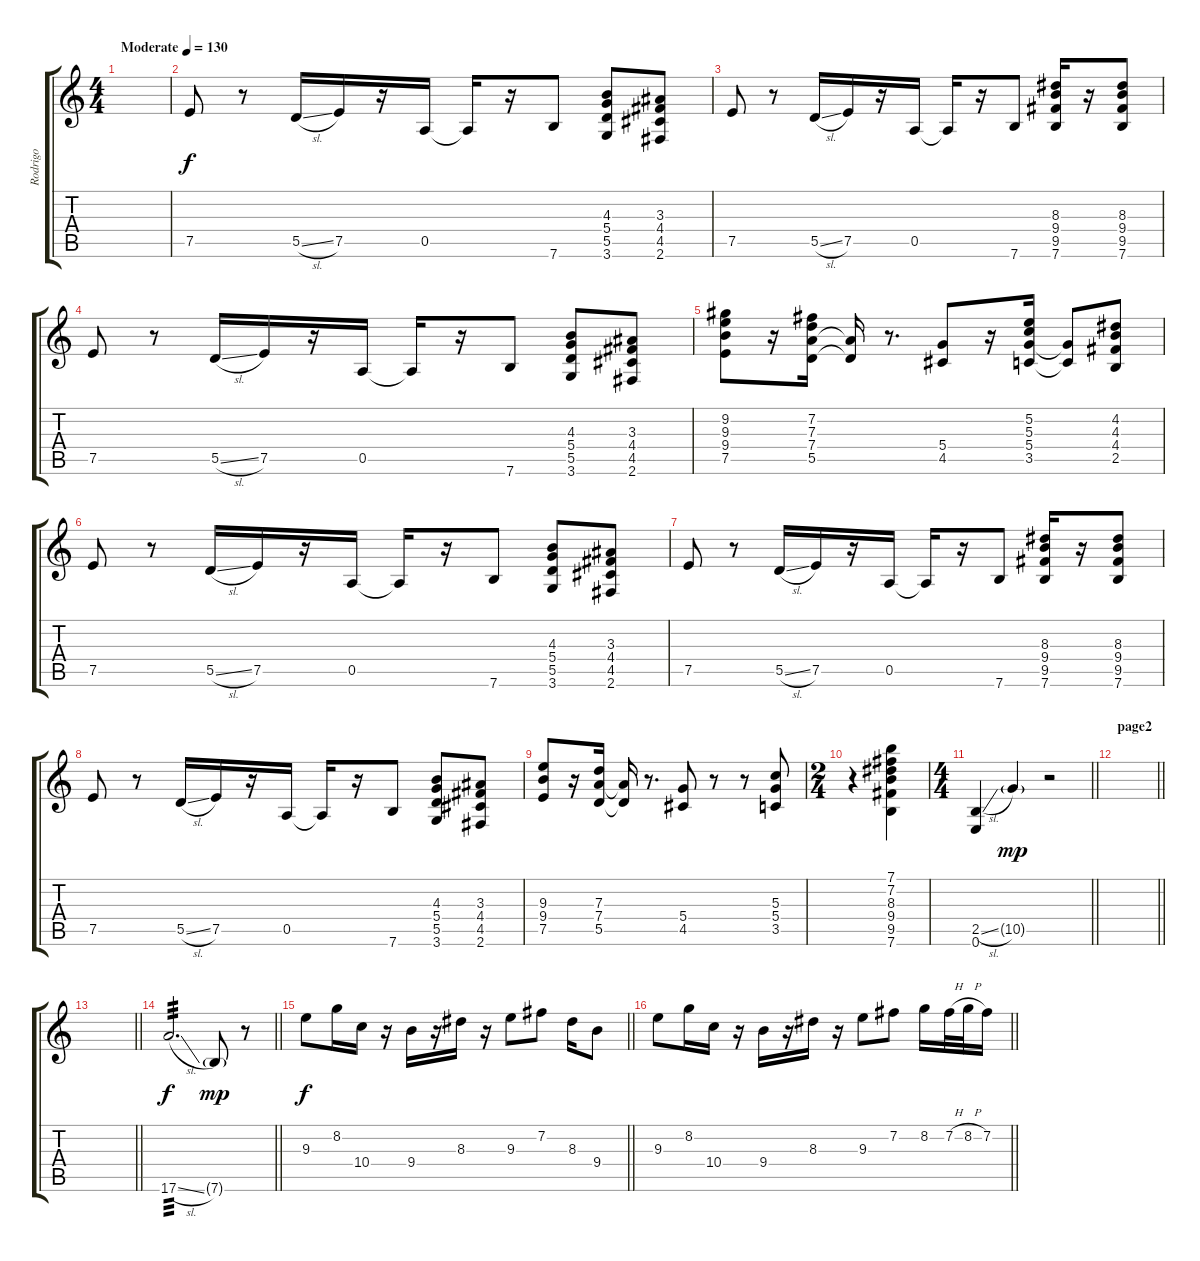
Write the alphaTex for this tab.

\track ("Rodrigo" "Rodrigo") {instrument acousticguitarsteel}
\staff {score tabs}
\tuning (E4 B3 G3 D3 A2 E2) {hide}
\ts (4 4)
\tempo (130 "Moderate")
\clef g2
\ks c
|
7.5.8 r.8 5.5{sl}.16 7.5.16 r.16 0.5.16 0.5{t}.16 r.16 7.6.8 (4.3 5.4 5.5 3.6).8 (3.3 4.4 4.5 2.6).8 |
7.5.8 r.8 5.5{sl}.16 7.5.16 r.16 0.5.16 0.5{t}.16 r.16 7.6.8 (8.3 9.4 9.5 7.6).16 r.16 (8.3 9.4 9.5 7.6).8 |
7.5.8 r.8 5.5{sl}.16 7.5.16 r.16 0.5.16 0.5{t}.16 r.16 7.6.8 (4.3 5.4 5.5 3.6).8 (3.3 4.4 4.5 2.6).8 |
(9.2 9.3 9.4 7.5).8 r.16 (7.2 7.3 7.4 5.5).16 (7.4{t} 5.5{t}).16 r.8{d} (5.4 4.5).8 r.16 (5.2 5.3 5.4 3.5).16 (5.4{t} 3.5{t}).8 (4.2 4.3 4.4 2.5).8 |
7.5.8 r.8 5.5{sl}.16 7.5.16 r.16 0.5.16 0.5{t}.16 r.16 7.6.8 (4.3 5.4 5.5 3.6).8 (3.3 4.4 4.5 2.6).8 |
7.5.8 r.8 5.5{sl}.16 7.5.16 r.16 0.5.16 0.5{t}.16 r.16 7.6.8 (8.3 9.4 9.5 7.6).16 r.16 (8.3 9.4 9.5 7.6).8 |
7.5.8 r.8 5.5{sl}.16 7.5.16 r.16 0.5.16 0.5{t}.16 r.16 7.6.8 (4.3 5.4 5.5 3.6).8 (3.3 4.4 4.5 2.6).8 |
(9.3 9.4 7.5).8 r.16 (7.3 7.4 5.5).16 (7.4{t} 5.5{t}).16 r.8{d} (5.4 4.5).8 r.8 r.8 (5.3 5.4 3.5).8 |
\ts (2 4)
r.4 (7.1 7.2 8.3 9.4 9.5 7.6).4 |
\ts (4 4)
\barLineRight lightlight
(2.5{sl} 0.6).4 10.5{g}.4{dy mp} r.2 |
\section ("" "page2")
\barLineRight lightlight
|
\barLineRight lightlight
|
\barLineRight lightlight
17.6{sl}.2{d tp 3 dy f} 7.6{g}.8{dy mp} r.8 |
\barLineRight lightlight
9.3.8{dy f} 8.2.16 10.4.16 r.16 9.4.16 r.16 8.3.16 r.16 9.3.8 7.2.8 8.3.16 9.4.8 |
\barLineRight lightlight
9.3.8 8.2.16 10.4.16 r.16 9.4.16 r.16 8.3.16 r.16 9.3.8 7.2.8 8.2.16 7.2{h}.32 8.2{h}.32 7.2.16
